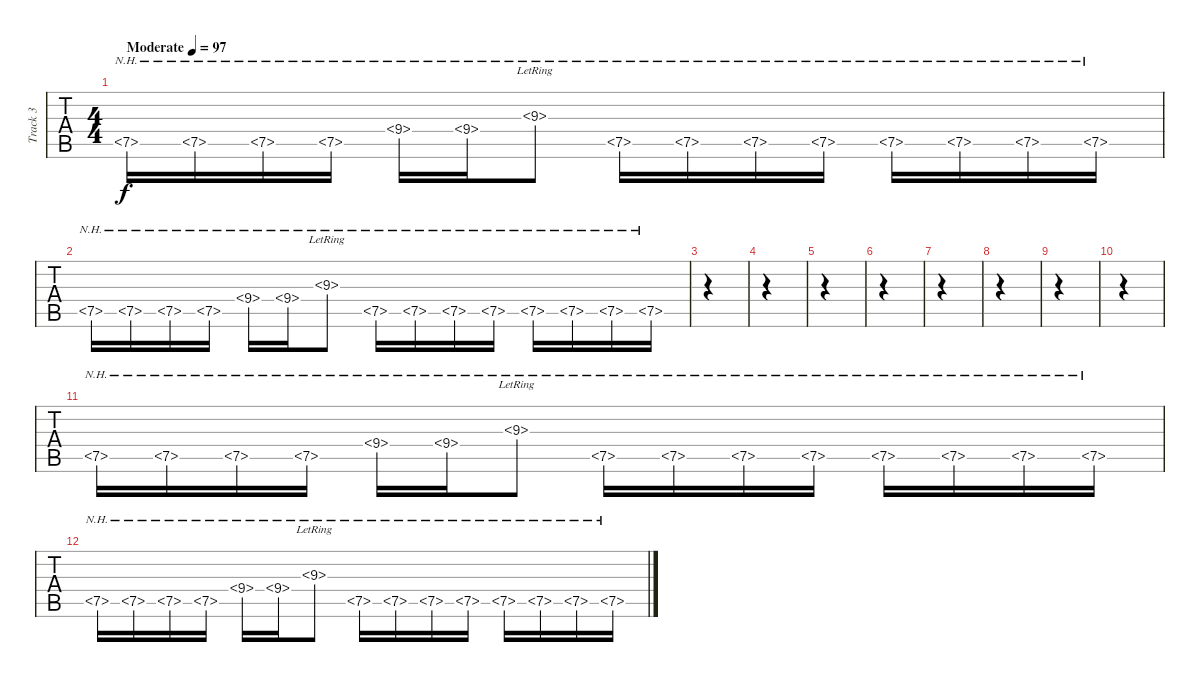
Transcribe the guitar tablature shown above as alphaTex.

\track ("Track 3" "Track 3") {instrument acousticguitarsteel}
\staff {tabs}
\tuning (E4 B3 G3 D3 A2 E2) {hide}
\ts (4 4)
\tempo (97 "Moderate")
\clef g2
\ks c
7.5{nh}.16{dy f instrument acousticguitarsteel} 7.5{nh}.16 7.5{nh}.16 7.5{nh}.16 9.4{nh}.16 9.4{nh}.16 9.3{nh lr}.8 7.5{nh}.16 7.5{nh}.16 7.5{nh}.16 7.5{nh}.16 7.5{nh}.16 7.5{nh}.16 7.5{nh}.16 7.5{nh}.16 |
7.5{nh}.16 7.5{nh}.16 7.5{nh}.16 7.5{nh}.16 9.4{nh}.16 9.4{nh}.16 9.3{nh lr}.8 7.5{nh}.16 7.5{nh}.16 7.5{nh}.16 7.5{nh}.16 7.5{nh}.16 7.5{nh}.16 7.5{nh}.16 7.5{nh}.16 |
|
|
|
|
|
|
|
|
7.5{nh}.16 7.5{nh}.16 7.5{nh}.16 7.5{nh}.16 9.4{nh}.16 9.4{nh}.16 9.3{nh lr}.8 7.5{nh}.16 7.5{nh}.16 7.5{nh}.16 7.5{nh}.16 7.5{nh}.16 7.5{nh}.16 7.5{nh}.16 7.5{nh}.16 |
7.5{nh}.16 7.5{nh}.16 7.5{nh}.16 7.5{nh}.16 9.4{nh}.16 9.4{nh}.16 9.3{nh lr}.8 7.5{nh}.16 7.5{nh}.16 7.5{nh}.16 7.5{nh}.16 7.5{nh}.16 7.5{nh}.16 7.5{nh}.16 7.5{nh}.16
